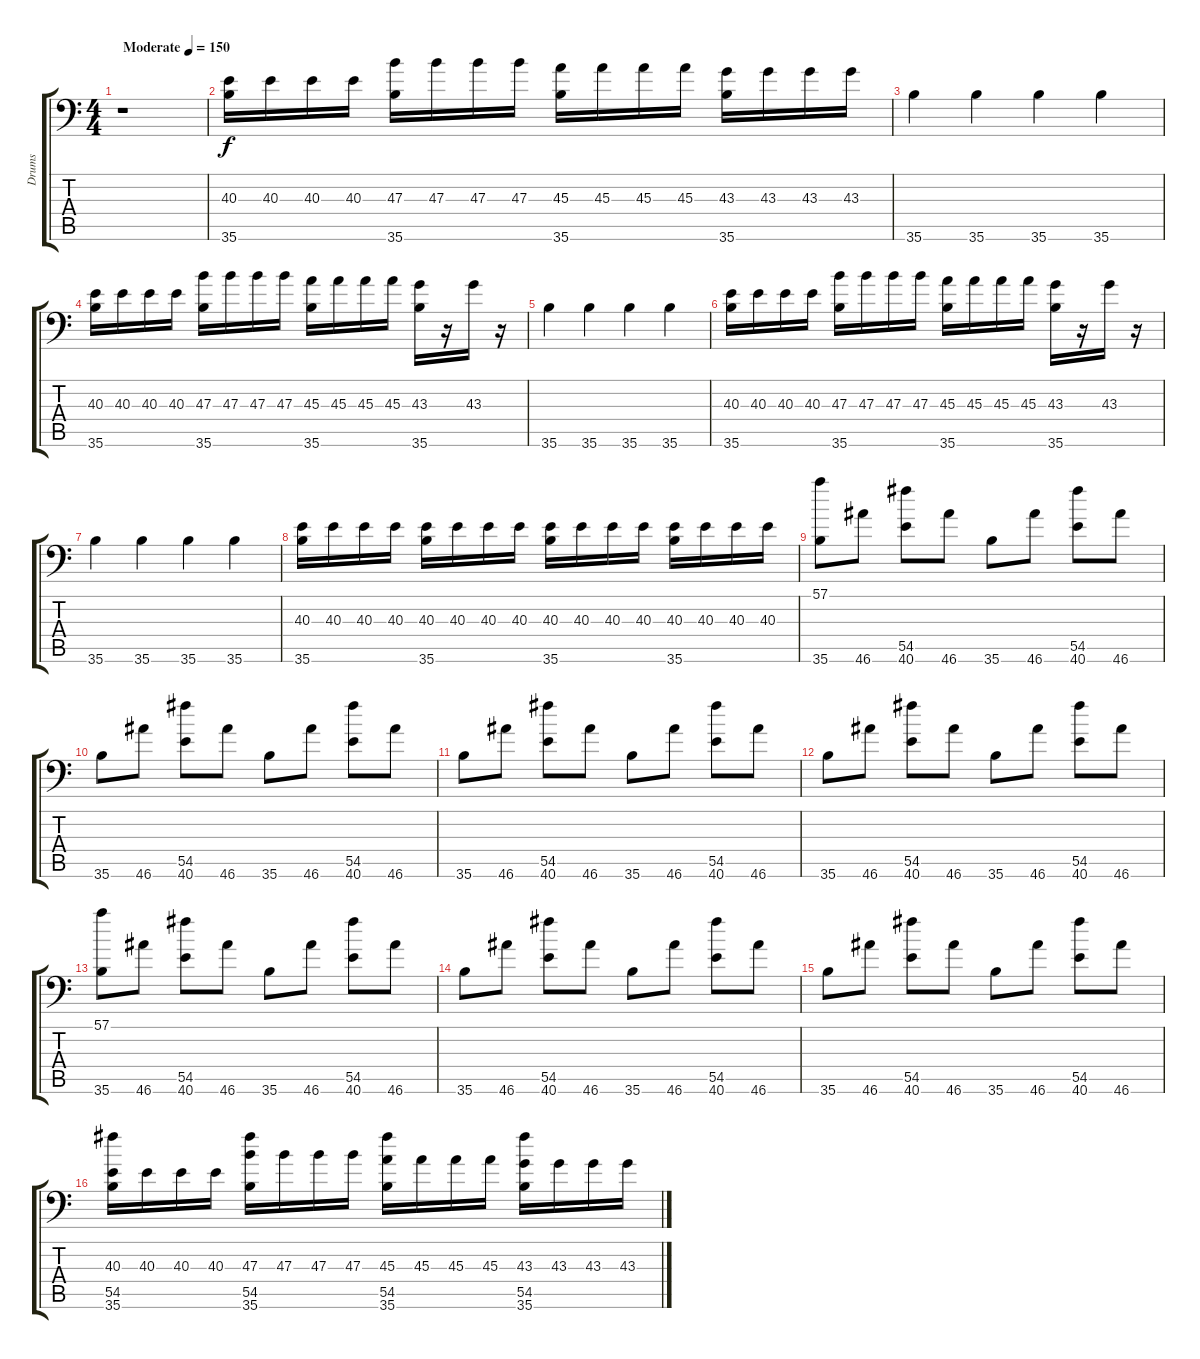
\track ("Drums" "Drums") {instrument acousticgrandpiano}
\staff {score tabs}
\tuning (C-1 C-1 C-1 C-1 C-1 C-1) {hide}
\ts (4 4)
\tempo (150 "Moderate")
\clef f4
\ks c
r.1{dy f instrument acousticgrandpiano} |
(40.3 35.6).16 40.3.16 40.3.16 40.3.16 (47.3 35.6).16 47.3.16 47.3.16 47.3.16 (45.3 35.6).16 45.3.16 45.3.16 45.3.16 (43.3 35.6).16 43.3.16 43.3.16 43.3.16 |
35.6.4 35.6.4 35.6.4 35.6.4 |
(40.3 35.6).16 40.3.16 40.3.16 40.3.16 (47.3 35.6).16 47.3.16 47.3.16 47.3.16 (45.3 35.6).16 45.3.16 45.3.16 45.3.16 (43.3 35.6).16 r.16 43.3.16 r.16 |
35.6.4 35.6.4 35.6.4 35.6.4 |
(40.3 35.6).16 40.3.16 40.3.16 40.3.16 (47.3 35.6).16 47.3.16 47.3.16 47.3.16 (45.3 35.6).16 45.3.16 45.3.16 45.3.16 (43.3 35.6).16 r.16 43.3.16 r.16 |
35.6.4 35.6.4 35.6.4 35.6.4 |
(40.3 35.6).16 40.3.16 40.3.16 40.3.16 (40.3 35.6).16 40.3.16 40.3.16 40.3.16 (40.3 35.6).16 40.3.16 40.3.16 40.3.16 (40.3 35.6).16 40.3.16 40.3.16 40.3.16 |
(57.1 35.6).8 46.6.8 (54.5 40.6).8 46.6.8 35.6.8 46.6.8 (54.5 40.6).8 46.6.8 |
35.6.8 46.6.8 (54.5 40.6).8 46.6.8 35.6.8 46.6.8 (54.5 40.6).8 46.6.8 |
35.6.8 46.6.8 (54.5 40.6).8 46.6.8 35.6.8 46.6.8 (54.5 40.6).8 46.6.8 |
35.6.8 46.6.8 (54.5 40.6).8 46.6.8 35.6.8 46.6.8 (54.5 40.6).8 46.6.8 |
(57.1 35.6).8 46.6.8 (54.5 40.6).8 46.6.8 35.6.8 46.6.8 (54.5 40.6).8 46.6.8 |
35.6.8 46.6.8 (54.5 40.6).8 46.6.8 35.6.8 46.6.8 (54.5 40.6).8 46.6.8 |
35.6.8 46.6.8 (54.5 40.6).8 46.6.8 35.6.8 46.6.8 (54.5 40.6).8 46.6.8 |
(40.3 54.5 35.6).16 40.3.16 40.3.16 40.3.16 (47.3 54.5 35.6).16 47.3.16 47.3.16 47.3.16 (45.3 54.5 35.6).16 45.3.16 45.3.16 45.3.16 (43.3 54.5 35.6).16 43.3.16 43.3.16 43.3.16
